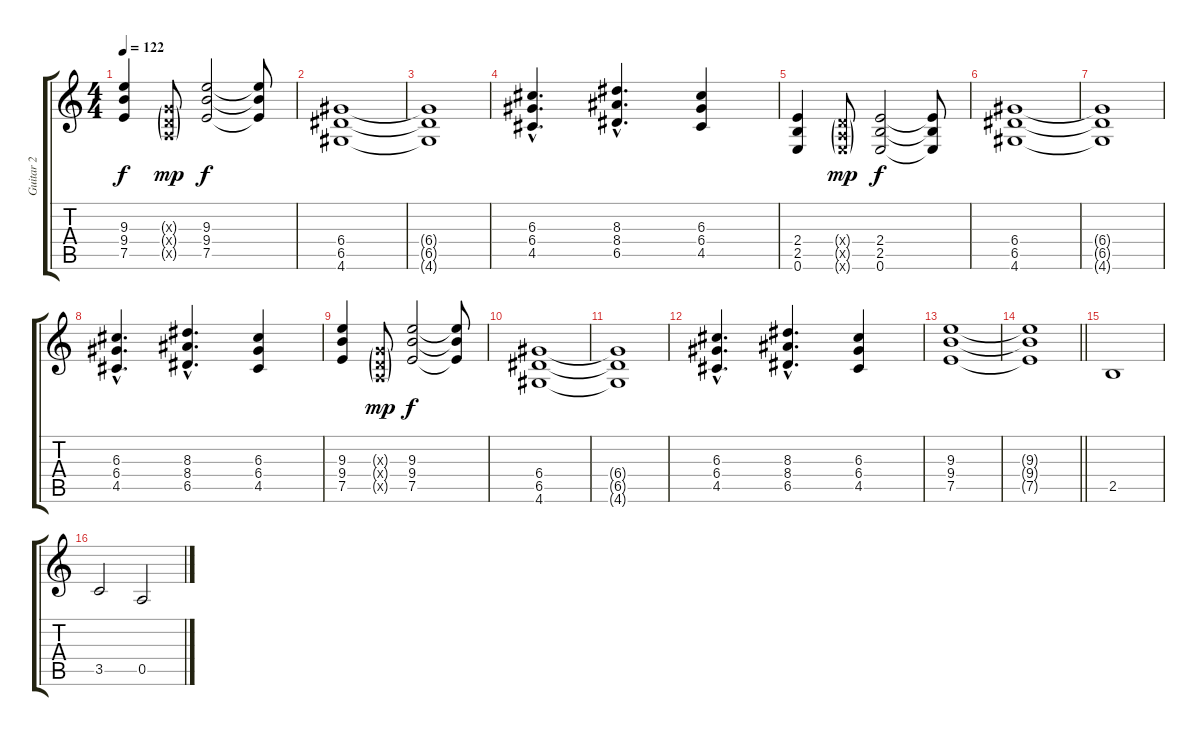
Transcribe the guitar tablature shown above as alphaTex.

\track ("Guitar 2" "Guitar 2") {instrument distortionguitar}
\staff {score tabs}
\tuning (E4 B3 G3 D3 A2 E2) {hide}
\ts (4 4)
\tempo 122
\clef g2
\ks c
(9.3 9.4 7.5).4{dy f} (0.3{g x} 0.4{g x} 0.5{g x}).8{dy mp} (9.3 9.4 7.5).2{dy f} (9.3{t} 9.4{t} 7.5{t}).8 |
(6.4 6.5 4.6).1 |
(6.4{t} 6.5{t} 4.6{t}).1 |
(6.3{hac} 6.4{hac} 4.5{hac}).4{d} (8.3{hac} 8.4{hac} 6.5{hac}).4{d} (6.3 6.4 4.5).4 |
(2.4 2.5 0.6).4 (0.4{g x} 0.5{g x} 0.6{g x}).8{dy mp} (2.4 2.5 0.6).2{dy f} (2.4{t} 2.5{t} 0.6{t}).8 |
(6.4 6.5 4.6).1 |
(6.4{t} 6.5{t} 4.6{t}).1 |
(6.3{hac} 6.4{hac} 4.5{hac}).4{d} (8.3{hac} 8.4{hac} 6.5{hac}).4{d} (6.3 6.4 4.5).4 |
(9.3 9.4 7.5).4 (0.3{g x} 0.4{g x} 0.5{g x}).8{dy mp} (9.3 9.4 7.5).2{dy f} (9.3{t} 9.4{t} 7.5{t}).8 |
(6.4 6.5 4.6).1 |
(6.4{t} 6.5{t} 4.6{t}).1 |
(6.3{hac} 6.4{hac} 4.5{hac}).4{d} (8.3{hac} 8.4{hac} 6.5{hac}).4{d} (6.3 6.4 4.5).4 |
(9.3 9.4 7.5).1 |
\barLineRight lightlight
(9.3{t} 9.4{t} 7.5{t}).1 |
2.5.1 |
3.5.2 0.5.2
